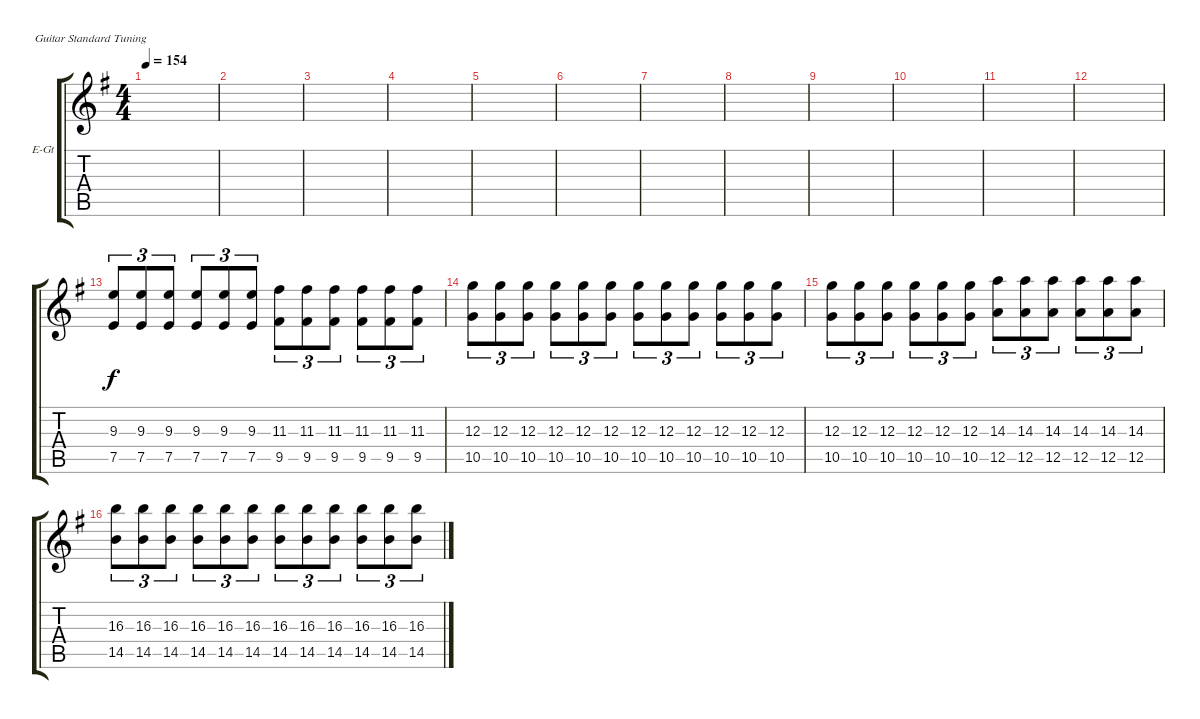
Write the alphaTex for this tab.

\defaultSystemsLayout 4
\bracketExtendMode groupsimilarinstruments
\firstSystemTrackNameOrientation horizontal
\otherSystemsTrackNameOrientation horizontal
\track ("Electric Guitar" "E-Gt") {instrument distortionguitar}
\staff {score tabs}
\tuning (E4 B3 G3 D3 A2 E2)
\ts (4 4)
\tempo 154
\clef g2
\ks g
|
|
|
|
|
|
|
|
|
|
|
|
(7.5 9.3).8{tu (3 2)} (7.5 9.3).8{tu (3 2)} (7.5 9.3).8{tu (3 2)} (7.5 9.3).8{tu (3 2)} (7.5 9.3).8{tu (3 2)} (7.5 9.3).8{tu (3 2)} (9.5 11.3).8{tu (3 2)} (9.5 11.3).8{tu (3 2)} (9.5 11.3).8{tu (3 2)} (9.5 11.3).8{tu (3 2)} (9.5 11.3).8{tu (3 2)} (9.5 11.3).8{tu (3 2)} |
(10.5 12.3).8{tu (3 2)} (12.3 10.5).8{tu (3 2)} (12.3 10.5).8{tu (3 2)} (12.3 10.5).8{tu (3 2)} (12.3 10.5).8{tu (3 2)} (12.3 10.5).8{tu (3 2)} (12.3 10.5).8{tu (3 2)} (12.3 10.5).8{tu (3 2)} (12.3 10.5).8{tu (3 2)} (12.3 10.5).8{tu (3 2)} (12.3 10.5).8{tu (3 2)} (12.3 10.5).8{tu (3 2)} |
(10.5 12.3).8{tu (3 2)} (12.3 10.5).8{tu (3 2)} (12.3 10.5).8{tu (3 2)} (12.3 10.5).8{tu (3 2)} (12.3 10.5).8{tu (3 2)} (12.3 10.5).8{tu (3 2)} (14.3 12.5).8{tu (3 2)} (14.3 12.5).8{tu (3 2)} (14.3 12.5).8{tu (3 2)} (14.3 12.5).8{tu (3 2)} (14.3 12.5).8{tu (3 2)} (14.3 12.5).8{tu (3 2)} |
(14.5 16.3).8{tu (3 2)} (14.5 16.3).8{tu (3 2)} (14.5 16.3).8{tu (3 2)} (14.5 16.3).8{tu (3 2)} (14.5 16.3).8{tu (3 2)} (14.5 16.3).8{tu (3 2)} (14.5 16.3).8{tu (3 2)} (14.5 16.3).8{tu (3 2)} (14.5 16.3).8{tu (3 2)} (14.5 16.3).8{tu (3 2)} (14.5 16.3).8{tu (3 2)} (14.5 16.3).8{tu (3 2)}
